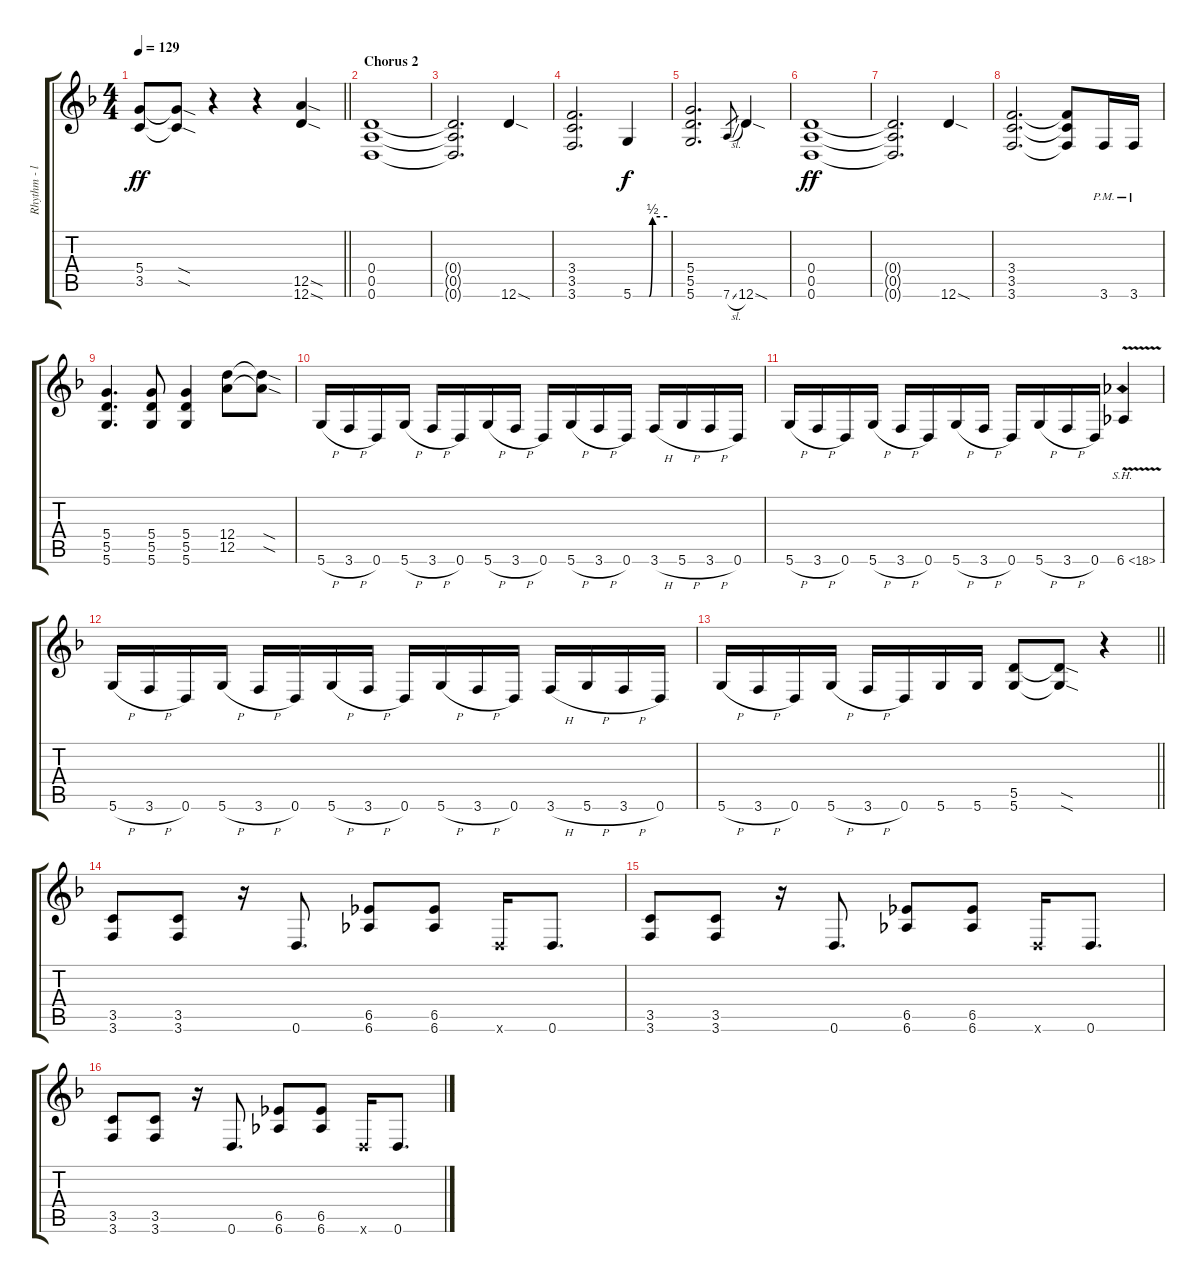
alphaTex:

\track ("Rhythm - left" "Rhythm - l") {instrument distortionguitar}
\staff {score tabs}
\tuning (E4 B3 G3 D3 A2 D2) {hide}
\ts (4 4)
\tempo 129
\clef g2
\barLineRight lightlight
\ks dminor
(5.4 3.5).8{dy ff} (5.4{sod t} 3.5{sod t}).8 r.4 r.4 (12.5{sod} 12.6{sod}).4 |
\section ("" "Chorus 2")
(0.4 0.5 0.6).1 |
(0.4{t} 0.5{t} 0.6{t}).2{d} 12.6{sod}.4 |
(3.4 3.5 3.6).2{d} 5.6{be (custom 0 0 28 0 34 2 60 2)}.4{dy f} |
(5.4 5.5 5.6).2{d} 7.6{sl}.8{gr} 12.6{sod}.4 |
(0.4 0.5 0.6).1{dy ff} |
(0.4{t} 0.5{t} 0.6{t}).2{d} 12.6{sod}.4 |
(3.4 3.5 3.6).2{d} (3.4{t} 3.5{t} 3.6{t}).8 3.6{pm}.16 3.6{pm}.16 |
(5.4 5.5 5.6).4{d} (5.4 5.5 5.6).8 (5.4 5.5 5.6).4 (12.4 12.5).8 (12.4{sod t} 12.5{sod t}).8 |
5.6{h}.16 3.6{h}.16 0.6.16 5.6{h}.16 3.6{h}.16 0.6.16 5.6{h}.16 3.6{h}.16 0.6.16 5.6{h}.16 3.6{h}.16 0.6.16 3.6{h}.16 5.6{h}.16 3.6{h}.16 0.6.16 |
5.6{h}.16 3.6{h}.16 0.6.16 5.6{h}.16 3.6{h}.16 0.6.16 5.6{h}.16 3.6{h}.16 0.6.16 5.6{h}.16 3.6{h}.16 0.6.16 6.6{sh 12 v}.4 |
5.6{h}.16 3.6{h}.16 0.6.16 5.6{h}.16 3.6{h}.16 0.6.16 5.6{h}.16 3.6{h}.16 0.6.16 5.6{h}.16 3.6{h}.16 0.6.16 3.6{h}.16 5.6{h}.16 3.6{h}.16 0.6.16 |
\barLineRight lightlight
5.6{h}.16 3.6{h}.16 0.6.16 5.6{h}.16 3.6{h}.16 0.6.16 5.6.16 5.6.16 (5.5 5.6).8 (5.5{sod t} 5.6{sod t}).8 r.4 |
(3.5 3.6).8 (3.5 3.6).8 r.16 0.6.8{d} (6.5 6.6).8 (6.5 6.6).8 0.6{x}.16 0.6.8{d} |
(3.5 3.6).8 (3.5 3.6).8 r.16 0.6.8{d} (6.5 6.6).8 (6.5 6.6).8 0.6{x}.16 0.6.8{d} |
(3.5 3.6).8 (3.5 3.6).8 r.16 0.6.8{d} (6.5 6.6).8 (6.5 6.6).8 0.6{x}.16 0.6.8{d}
